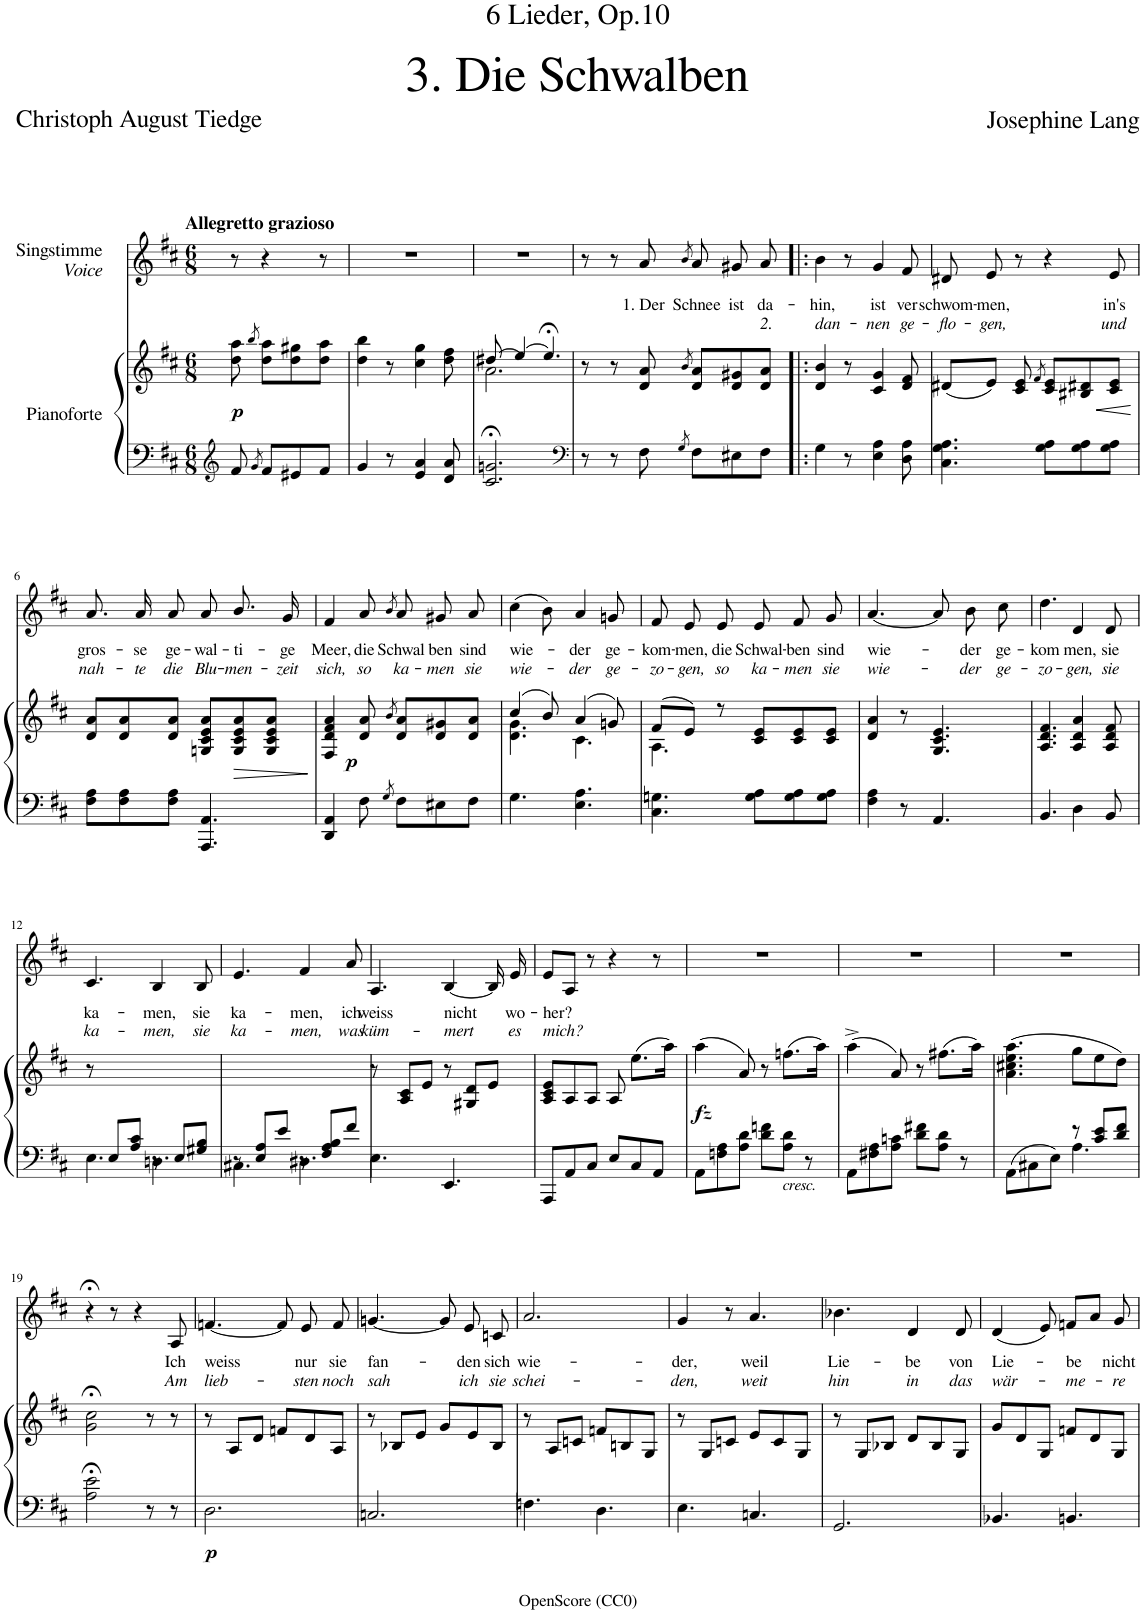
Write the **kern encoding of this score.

**kern	**kern	**dynam	**kern	**text	**text
*part2	*part2	*part2	*part1	*part1	*part1
*staff3	*staff2	*staff2/3	*staff1	*staff1	*staff1
*I"Pianoforte	*	*	*I"Singstimme Voice	*	*
*I'Pno	*	*	*	*	*
*clefG2	*clefG2	*	*clefG2	*	*
*k[f#c#]	*k[f#c#]	*	*k[f#c#]	*	*
*M6/8	*M6/8	*	*M6/8	*	*
=	=	=	=	=	=
!	!	!	!LO:TX:a:B:t=Allegretto grazioso	!	!
!	!	!LO:DY:b	!	!	!
8f#/	8dd\ 8aa\	p	8r	.	.
8qg/	8qbb/	.	.	.	.
8f#/L	8dd\ 8aa\L	.	4r	.	.
8e#X/	8dd\ 8gg#X\	.	.	.	.
8f#/J	8dd\ 8aa\J	.	8r	.	.
=1	=1	=1	=1	=1	=1
4g/	4dd\ 4bb\	.	2.r	.	.
8r	8r	.	.	.	.
4e/ 4a/	4cc#\ 4gg\	.	.	.	.
8d/ 8a/	8dd\ 8ff#\	.	.	.	.
=2	=2	=2	=2	=2	=2
*	*^	*	*	*	*
2.c#/;< 2.gn/;<	(8dd#X/	2.a\	.	2.r	.	.
.	[4ee/)	.	.	.	.	.
.	4.ee;</]	.	.	.	.	.
*	*v	*v	*	*	*	*
=3	=3	=3	=3	=3	=3
*clefF4	*	*	*	*	*
8r	8r	.	8r	.	.
8r	8r	.	8r	.	.
!	!	!	!	!LO:LY:b	!
8F#\	8d/ 8a/	.	8a/	1. Der	.
8qG/	8qb/	.	8qb/	.	.
!	!	!	!	!LO:LY:b	!
8F#\L	8d/ 8a/L	.	8a/	Schnee	.
!	!	!	!	!LO:LY:b	!
8E#X\	8d/ 8g#X/	.	8g#X/	ist	.
!	!	!	!	!LO:LY:b	!LO:LY:b
8F#\J	8d/ 8a/J	.	8a/	da-	2.
=4!|:	=4!|:	=4!|:	=4!|:	=4!|:	=4!|:
!	!	!	!	!LO:LY:b	!LO:LY:b
4G\	4d/ 4b/	.	4b\	-hin,	dan-
8r	8r	.	8r	.	.
!	!	!	!	!LO:LY:b	!LO:LY:b
4E\ 4A\	4c#/ 4g/	.	4g/	ist	-nen
!	!	!	!	!LO:LY:b	!LO:LY:b
8D\ 8A\	8d/ 8f#/	.	8f#/	ver-	ge-
=5	=5	=5	=5	=5	=5
!	!	!	!	!LO:LY:b	!LO:LY:b
4.C#\ 4.G\ 4.A\	(8d#X/L	.	8d#X/	-schwom-	-flo-
!	!	!	!	!LO:LY:b	!LO:LY:b
.	8e/J)	.	8e/	-men,	-gen,
.	8c#/ 8e/	.	8r	.	.
.	8qf#/	.	.	.	.
8G\ 8A\L	8c#/ 8e/L	.	4r	.	.
!	!	!LO:HP:b	!	!	!
8G\ 8A\	8B#X/ 8d#X/	<	.	.	.
!	!	!	!	!LO:LY:b	!LO:LY:b
8G\ 8A\J	8c#/ 8e/J	.	8e/	in's	und
.	.	[	.	.	.
!!LO:LB:g=z
=6	=6	=6	=6	=6	=6
!	!	!	!	!LO:LY:b	!LO:LY:b
8F#\ 8A\L	8d/ 8a/L	.	8.a/	gros-	nah-
8F#\ 8A\	8d/ 8a/	.	.	.	.
!	!	!	!	!LO:LY:b	!LO:LY:b
.	.	.	16a/	-se	-te
!	!	!	!	!LO:LY:b	!LO:LY:b
8F#\ 8A\J	8d/ 8a/J	.	8a/	ge-	die
!	!	!	!	!LO:LY:b	!LO:LY:b
4.AAA/ 4.AA/	8Gn/ 8c#/ 8e/ 8a/L	.	8a/	-wal-	Blu-
!	!	!LO:HP:b	!	!LO:LY:b	!LO:LY:b
.	8G/ 8c#/ 8e/ 8a/	>	8.b/	-ti-	-men-
.	8G/ 8c#/ 8e/ 8a/J	.	.	.	.
!	!	!	!	!LO:LY:b	!LO:LY:b
.	.	.	16g/	-ge	-zeit
.	.	]	.	.	.
=7	=7	=7	=7	=7	=7
!	!	!	!	!LO:LY:b	!LO:LY:b
4DD/ 4AA/	4F#/ 4d/ 4f#/ 4a/	.	4f#/	Meer,	sich,
!	!	!LO:DY:b	!	!LO:LY:b	!LO:LY:b
8F#\	8d/ 8a/	p	8a/	die	so
8qG/	8qb/	.	8qb/	.	.
!	!	!	!	!LO:LY:b	!LO:LY:b
8F#\L	8d/ 8a/L	.	8a/	Schwal-	ka-
!	!	!	!	!LO:LY:b	!LO:LY:b
8E#X\	8d/ 8g#X/	.	8g#X/	-ben	-men
!	!	!	!	!LO:LY:b	!LO:LY:b
8F#\J	8d/ 8a/J	.	8a/	sind	sie
=8	=8	=8	=8	=8	=8
*	*^	*	*	*	*
!	!	!	!	!	!LO:LY:b	!LO:LY:b
4.G\	(4cc#/	4.d\ 4.g\	.	(4cc#\	wie-	wie-
.	8b/)	.	.	8b\)	.	.
!	!	!	!	!	!LO:LY:b	!LO:LY:b
4.E\ 4.A\	(4a/	4.c#\	.	4a/	-der	-der
!	!	!	!	!	!LO:LY:b	!LO:LY:b
.	8gn/)	.	.	8gn/	ge-	ge-
=9	=9	=9	=9	=9	=9	=9
!	!	!	!	!	!LO:LY:b	!LO:LY:b
4.C#\ 4.Gn\	(8f#/L	4.A\	.	8f#/	-kom-	-zo-
!	!	!	!	!	!LO:LY:b	!LO:LY:b
.	8e/J)	.	.	8e/	-men,	-gen,
!	!	!	!	!	!LO:LY:b	!LO:LY:b
.	8r	.	.	8e/	die	so
!	!	!	!	!	!LO:LY:b	!LO:LY:b
8G\ 8A\L	8c#/ 8e/L	4.ryy	.	8e/	Schwal-	ka-
!	!	!	!	!	!LO:LY:b	!LO:LY:b
8G\ 8A\	8c#/ 8e/	.	.	8f#/	-ben	-men
!	!	!	!	!	!LO:LY:b	!LO:LY:b
8G\ 8A\J	8c#/ 8e/J	.	.	8g/	sind	sie
*	*v	*v	*	*	*	*
=10	=10	=10	=10	=10	=10
!	!	!	!	!LO:LY:b	!LO:LY:b
4F#\ 4A\	4d/ 4a/	.	[4.a/	wie-	wie-
8r	8r	.	.	.	.
4.AA/	4.G/ 4.c#/ 4.e/	.	8a/]	.	.
!	!	!	!	!LO:LY:b	!LO:LY:b
.	.	.	8b\	-der	-der
!	!	!	!	!LO:LY:b	!LO:LY:b
.	.	.	8cc#\	ge-	ge-
=11	=11	=11	=11	=11	=11
!	!	!	!	!LO:LY:b	!LO:LY:b
4.BB/	4.A/ 4.d/ 4.f#/	.	4.dd\	-kom-	-zo-
!	!	!	!	!LO:LY:b	!LO:LY:b
4D\	4A/ 4d/ 4a/	.	4d/	-men,	-gen,
!	!	!	!	!LO:LY:b	!LO:LY:b
8BB/	8A/ 8d/ 8f#/	.	8d/	sie	sie
!!LO:LB:g=z
=12	=12	=12	=12	=12	=12
*^	*	*	*	*	*
!	!	!	!	!	!LO:LY:b	!LO:LY:b
8ryy	4.E\	8r	.	4.c#/	ka-	ka-
8E/L	.	4ryy	.	.	.	.
8A/ 8c#/J	.	.	.	.	.	.
!	!	!	!	!	!LO:LY:b	!LO:LY:b
8ryy	4.Dn\	8r	.	4B/	-men,	-men,
8E/L	.	4ryy	.	.	.	.
!	!	!	!	!	!LO:LY:b	!LO:LY:b
8G#X/ 8B/J	.	.	.	8B/	sie	sie
=13	=13	=13	=13	=13	=13	=13
!	!	!	!	!	!LO:LY:b	!LO:LY:b
8ryy	4.C#X\	8r	.	4.e/	ka-	ka-
8E/ 8A/L	.	4ryy	.	.	.	.
8e/J	.	.	.	.	.	.
!	!	!	!	!	!LO:LY:b	!LO:LY:b
8ryy	4.D#X\	8r	.	4f#/	-men,	-men,
8F#/ 8A/ 8B/L	.	4ryy	.	.	.	.
!	!	!	!	!	!LO:LY:b	!LO:LY:b
8f#/J	.	.	.	8a/	ich	was
*v	*v	*	*	*	*	*
=14	=14	=14	=14	=14	=14
!	!	!	!	!LO:LY:b	!LO:LY:b
4.E\	8r	.	4.A/	weiss	küm-
.	8A/ 8c#/L	.	.	.	.
.	8e/J	.	.	.	.
!	!	!	!	!LO:LY:b	!LO:LY:b
4.EE/	8r	.	[4B/	nicht	-mert
.	8G#X/ 8d/L	.	.	.	.
.	8e/J	.	16B/]	.	.
!	!	!	!	!LO:LY:b	!LO:LY:b
.	.	.	16e/	wo-	es
=15	=15	=15	=15	=15	=15
!	!	!	!	!LO:LY:b	!LO:LY:b
8AAA/L	8A/ 8c#/ 8e/L	.	8e/L	-her?	mich?
8AA/	8A/	.	8A/J	.	.
8C#/J	8A/J	.	8r	.	.
8E/L	8A/	.	4r	.	.
8C#/	(8.ee\L	.	.	.	.
8AA/J	.	.	8r	.	.
.	16aa\Jk)	.	.	.	.
=16	=16	=16	=16	=16	=16
!	!	!LO:DY:b	!	!	!
8AA\L	(4aa\	fz	2.r	.	.
8Fn\ 8A\	.	.	.	.	.
8A\ 8d\J	8a/)	.	.	.	.
8d\ 8fn\L	8r	.	.	.	.
!LO:TX:b:i:t=cresc.	!	!	!	!	!
8A\ 8d\J	(8.ffn\L	.	.	.	.
8r	.	.	.	.	.
.	16aa\Jk)	.	.	.	.
=17	=17	=17	=17	=17	=17
8AA\L	(4aa^\	.	2.r	.	.
8F#X\ 8A\	.	.	.	.	.
8A\ 8cn\J	8a/)	.	.	.	.
8d\ 8f#X\L	8r	.	.	.	.
8A\ 8d\J	(8.ff#X\L	.	.	.	.
8r	.	.	.	.	.
.	16aa\Jk)	.	.	.	.
=18	=18	=18	=18	=18	=18
*^	*	*	*	*	*
8AA\L	4.ryy	(4.a\ 4.cc#X\ 4.ee\ 4.aa\	.	2.r	.	.
8C#X\	.	.	.	.	.	.
8E\J	.	.	.	.	.	.
8r	4.A\	8gg\L	.	.	.	.
8c#/ 8e/L	.	8ee\	.	.	.	.
8d/ 8f#/J	.	8dd\J)	.	.	.	.
*v	*v	*	*	*	*	*
!!LO:LB:g=z
=19	=19	=19	=19	=19	=19
2A\;< 2e\;<	2g\;< 2cc#\;<	.	4r;<	.	.
.	.	.	8r	.	.
.	.	.	4r	.	.
8r	8r	.	.	.	.
!	!	!	!	!LO:LY:b	!LO:LY:b
8r	8r	.	8A/	Ich	Am
=20	=20	=20	=20	=20	=20
!	!	!LO:DY:b=2	!	!LO:LY:b	!LO:LY:b
2.D\	8r	p	[4.fn/	weiss	lieb-
.	8A/L	.	.	.	.
.	8d/J	.	.	.	.
.	8fn/L	.	8f/]	.	.
!	!	!	!	!LO:LY:b	!LO:LY:b
.	8d/	.	8e/	nur	-sten
!	!	!	!	!LO:LY:b	!LO:LY:b
.	8A/J	.	8f/	sie	noch
=21	=21	=21	=21	=21	=21
!	!	!	!	!LO:LY:b	!LO:LY:b
2.Cn/	8r	.	[4.gn/	fan-	sah
.	8B-X/L	.	.	.	.
.	8e/J	.	.	.	.
.	8g/L	.	8g/]	.	.
!	!	!	!	!LO:LY:b	!LO:LY:b
.	8e/	.	8e/	-den	ich
!	!	!	!	!LO:LY:b	!LO:LY:b
.	8B-/J	.	8cn/	sich	sie
=22	=22	=22	=22	=22	=22
!	!	!	!	!LO:LY:b	!LO:LY:b
4.Fn\	8r	.	2.a/	wie-	schei-
.	8A/L	.	.	.	.
.	8cn/J	.	.	.	.
4.D\	8fn/L	.	.	.	.
.	8Bn/	.	.	.	.
.	8G/J	.	.	.	.
=23	=23	=23	=23	=23	=23
!	!	!	!	!LO:LY:b	!LO:LY:b
4.E\	8r	.	4g/	-der,	-den,
.	8G/L	.	.	.	.
.	8cn/J	.	8r	.	.
!	!	!	!	!LO:LY:b	!LO:LY:b
4.Cn/	8e/L	.	4.a/	weil	weit
.	8c/	.	.	.	.
.	8G/J	.	.	.	.
=24	=24	=24	=24	=24	=24
!	!	!	!	!LO:LY:b	!LO:LY:b
2.GG/	8r	.	4.b-X\	Lie-	hin
.	8G/L	.	.	.	.
.	8B-X/J	.	.	.	.
!	!	!	!	!LO:LY:b	!LO:LY:b
.	8d/L	.	4d/	-be	in
.	8B-/	.	.	.	.
!	!	!	!	!LO:LY:b	!LO:LY:b
.	8G/J	.	8d/	von	das
=25	=25	=25	=25	=25	=25
!	!	!	!	!LO:LY:b	!LO:LY:b
4.BB-X/	8g/L	.	(4d/	Lie-	wär-
.	8d/	.	.	.	.
.	8G/J	.	8e/)	.	.
!	!	!	!	!LO:LY:b	!LO:LY:b
4.BBn/	8fn/L	.	8fn/L	-be	-me-
.	8d/	.	8a/J	.	.
!	!	!	!	!LO:LY:b	!LO:LY:b
.	8G/J	.	8g/	nicht	-re
=	=	=	=	=	=
*-	*-	*-	*-	*-	*-
